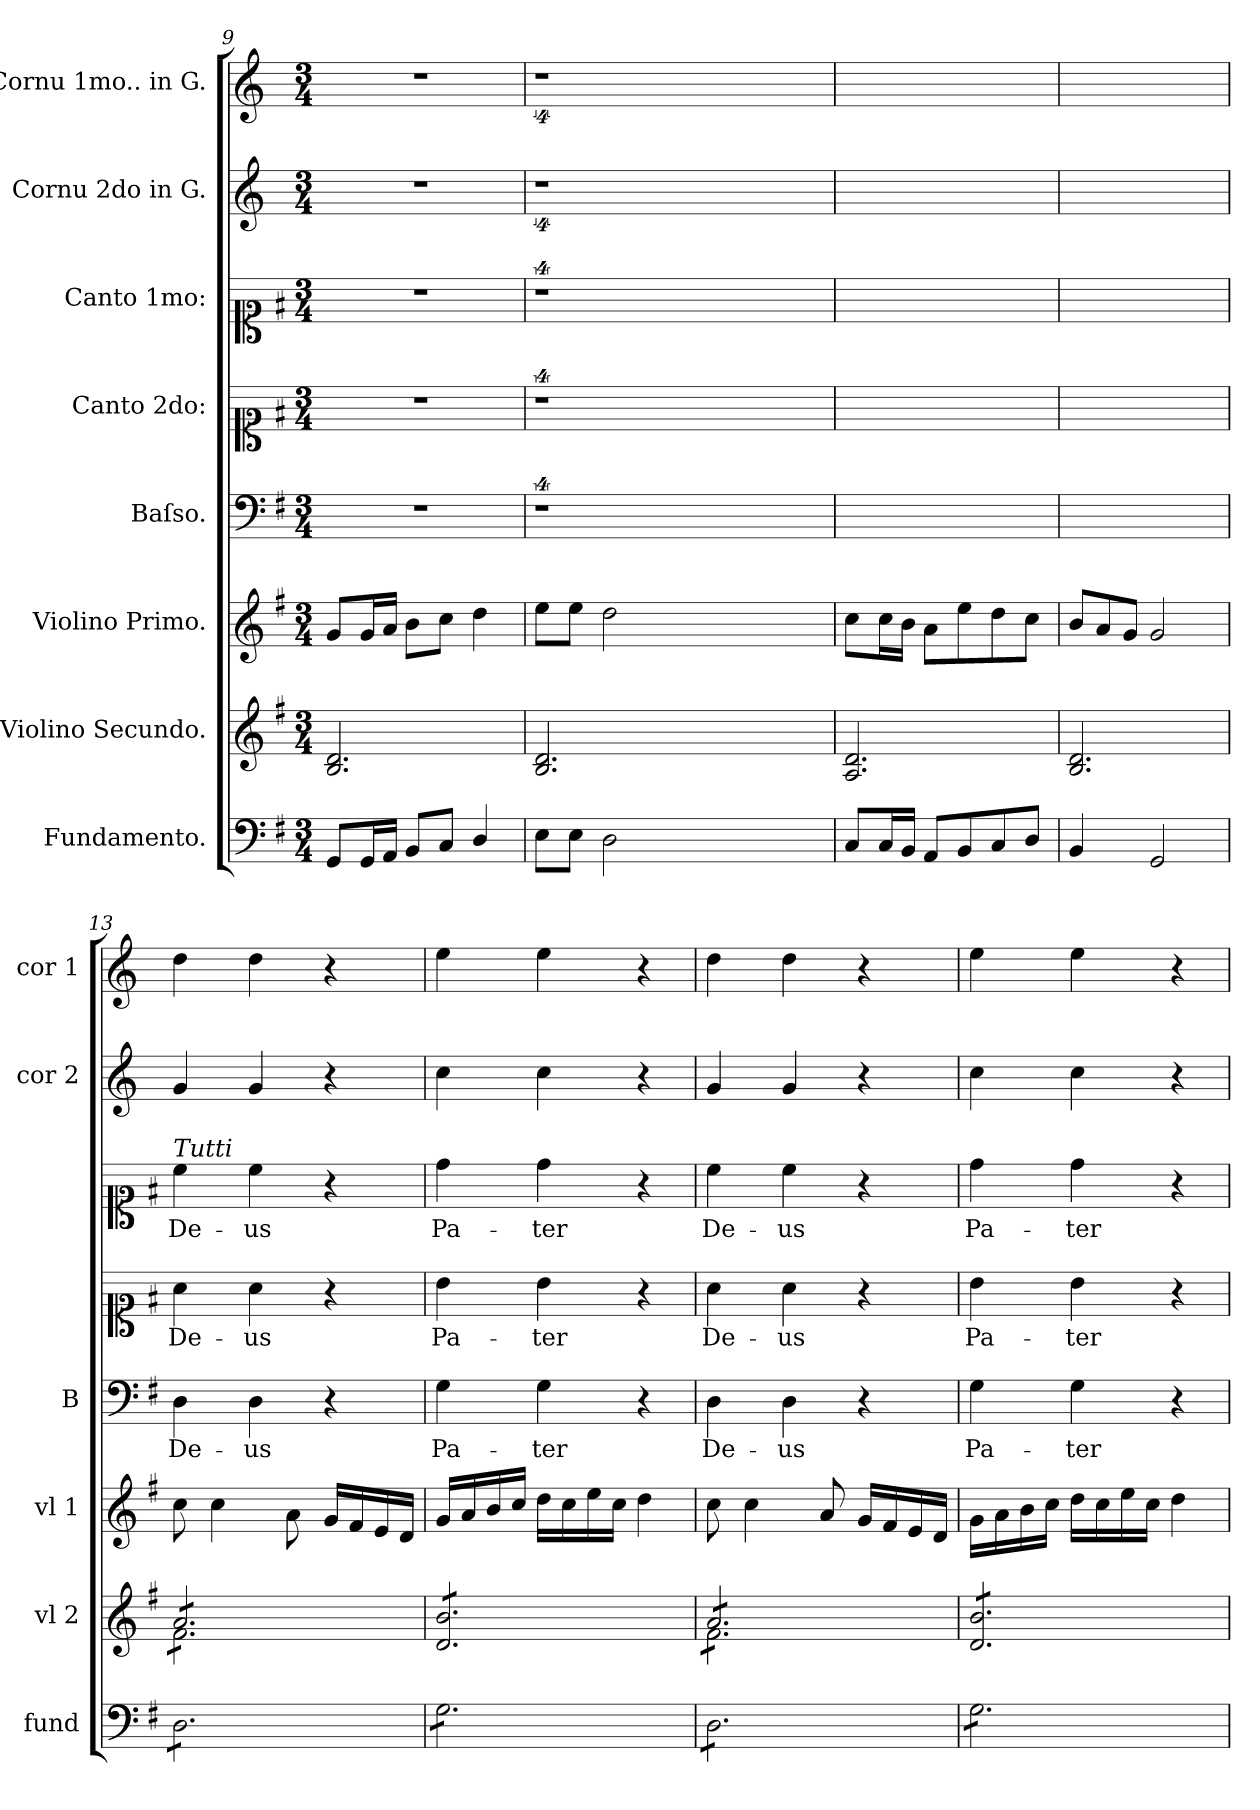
**kern	**kern	**kern	**kern	**text	**kern	**text	**kern	**text	**kern	**kern
*part8	*part7	*part6	*part5	*part5	*part4	*part4	*part3	*part3	*part2	*part1
*staff8	*staff7	*staff6	*staff5	*staff5	*staff4	*staff4	*staff3	*staff3	*staff2	*staff1
*I"Fundamento.	*I"Violino Secundo.	*I"Violino Primo.	*I"Baſso.	*	*I"Canto 2do:	*	*I"Canto 1mo:	*	*I"Cornu 2do in G.	*I"Cornu 1mo.. in G.
*I'fund	*I'vl 2	*I'vl 1	*I'B	*	*	*	*	*	*I'cor 2	*I'cor 1
*clefF4	*clefG2	*clefG2	*clefF4	*	*clefC1	*	*clefC1	*	*clefG2	*clefG2
*	*	*	*	*	*	*	*	*	*ITrd3c5	*ITrd3c5
*k[f#]	*k[f#]	*k[f#]	*k[f#]	*	*k[f#]	*	*k[f#]	*	*k[f#]	*k[f#]
*G:	*G:	*G:	*G:	*	*G:	*	*G:	*	*G:	*G:
*M3/4	*M3/4	*M3/4	*M3/4	*	*M3/4	*	*M3/4	*	*M3/4	*M3/4
=9	=9	=9	=9	=9	=9	=9	=9	=9	=9	=9
8GG/L	2.B/ 2.d/	8g/L	2.r	.	2.r	.	2.r	.	2.r	2.r
16GG/L	.	16g/L	.	.	.	.	.	.	.	.
16AA/JJ	.	16a/JJ	.	.	.	.	.	.	.	.
8BB/L	.	8b\L	.	.	.	.	.	.	.	.
8C/J	.	8cc\J	.	.	.	.	.	.	.	.
4D/	.	4dd\	.	.	.	.	.	.	.	.
=10	=10	=10	=10	=10	=10	=10	=10	=10	=10	=10
8E\L	2.B/ 2.d/	8ee\L	4%9r	.	4%9r	.	4%9r	.	4%9r	4%9r
8E\J	.	8ee\J	.	.	.	.	.	.	.	.
2D\	.	2dd\	.	.	.	.	.	.	.	.
1.ryy	1.ryy	1.ryy	.	.	.	.	.	.	.	.
=11	=11	=11	=11	=11	=11	=11	=11	=11	=11	=11
8C/L	2.A/ 2.d/	8cc\L	2.ryy	.	2.ryy	.	2.ryy	.	2.ryy	2.ryy
16C/L	.	16cc\L	.	.	.	.	.	.	.	.
16BB/JJ	.	16b\JJ	.	.	.	.	.	.	.	.
8AA/L	.	8a\L	.	.	.	.	.	.	.	.
8BB/	.	8ee\	.	.	.	.	.	.	.	.
8C/	.	8dd\	.	.	.	.	.	.	.	.
8D/J	.	8cc\J	.	.	.	.	.	.	.	.
=12	=12	=12	=12	=12	=12	=12	=12	=12	=12	=12
*	*	*Xtuplet	*	*	*	*	*	*	*	*
4BB/	2.B/ 2.d/	12b/L	2.ryy	.	2.ryy	.	2.ryy	.	2.ryy	2.ryy
.	.	12a/	.	.	.	.	.	.	.	.
.	.	12g/J	.	.	.	.	.	.	.	.
2GG/	.	2g/	.	.	.	.	.	.	.	.
=13	=13	=13	=13	=13	=13	=13	=13	=13	=13	=13
*	*^	*	*	*	*	*	*	*	*	*
!	!	!	!	!	!	!	!	!LO:TX:a:i:t=Tutti	!	!	!
*tremolo	*	*	*	*	*	*	*	*	*	*	*
*	*tremolo	*	*	*	*	*	*	*	*	*	*
8D\L	8a/L	8f#\L	8cc\	4D\	De-	4a\	De-	4cc\	De-	4d/	4a\
8D\	8a/	8f#\	4cc\	.	.	.	.	.	.	.	.
8D\	8a/	8f#\	.	4D\	-us	4a\	-us	4cc\	-us	4d/	4a\
8D\	8a/	8f#\	8a\	.	.	.	.	.	.	.	.
8D\	8a/	8f#\	16g/LL	4r	.	4r	.	4r	.	4r	4r
.	.	.	16f#/	.	.	.	.	.	.	.	.
8D\J	8a/J	8f#\J	16e/	.	.	.	.	.	.	.	.
.	.	.	16d/JJ	.	.	.	.	.	.	.	.
*	*v	*v	*	*	*	*	*	*	*	*	*
=14	=14	=14	=14	=14	=14	=14	=14	=14	=14	=14
8G\L	8d/ 8b/L	16g/LL	4G\	Pa-	4b\	Pa-	4dd\	Pa-	4g\	4b\
.	.	16a/	.	.	.	.	.	.	.	.
8G\	8d/ 8b/	16b/	.	.	.	.	.	.	.	.
.	.	16cc/JJ	.	.	.	.	.	.	.	.
8G\	8d/ 8b/	16dd\LL	4G\	-ter	4b\	-ter	4dd\	-ter	4g\	4b\
.	.	16cc\	.	.	.	.	.	.	.	.
8G\	8d/ 8b/	16ee\	.	.	.	.	.	.	.	.
.	.	16cc\JJ	.	.	.	.	.	.	.	.
8G\	8d/ 8b/	4dd\	4r	.	4r	.	4r	.	4r	4r
8G\J	8d/ 8b/J	.	.	.	.	.	.	.	.	.
=15	=15	=15	=15	=15	=15	=15	=15	=15	=15	=15
*	*^	*	*	*	*	*	*	*	*	*
!	!	!	!	!	!	!	!LO:LY:i	!	!	!	!
8D\L	8a/L	8f#\L	8cc\	4D\	De-	4a\	De-	4cc\	De-	4d/	4a\
8D\	8a/	8f#\	4cc\	.	.	.	.	.	.	.	.
!	!	!	!	!	!	!	!LO:LY:i	!	!	!	!
8D\	8a/	8f#\	.	4D\	-us	4a\	-us	4cc\	-us	4d/	4a\
8D\	8a/	8f#\	8a/	.	.	.	.	.	.	.	.
8D\	8a/	8f#\	16g/LL	4r	.	4r	.	4r	.	4r	4r
.	.	.	16f#/	.	.	.	.	.	.	.	.
8D\J	8a/J	8f#\J	16e/	.	.	.	.	.	.	.	.
.	.	.	16d/JJ	.	.	.	.	.	.	.	.
*	*v	*v	*	*	*	*	*	*	*	*	*
=16	=16	=16	=16	=16	=16	=16	=16	=16	=16	=16
!	!	!	!	!	!	!LO:LY:i	!	!	!	!
8G\L	8d/ 8b/L	16g\LL	4G\	Pa-	4b\	Pa-	4dd\	Pa-	4g\	4b\
.	.	16a\	.	.	.	.	.	.	.	.
8G\	8d/ 8b/	16b\	.	.	.	.	.	.	.	.
.	.	16cc\JJ	.	.	.	.	.	.	.	.
!	!	!	!	!	!	!LO:LY:i	!	!	!	!
8G\	8d/ 8b/	16dd\LL	4G\	-ter	4b\	-ter	4dd\	-ter	4g\	4b\
.	.	16cc\	.	.	.	.	.	.	.	.
8G\	8d/ 8b/	16ee\	.	.	.	.	.	.	.	.
.	.	16cc\JJ	.	.	.	.	.	.	.	.
8G\	8d/ 8b/	4dd\	4r	.	4r	.	4r	.	4r	4r
8G\J	8d/ 8b/J	.	.	.	.	.	.	.	.	.
*	*Xtremolo	*	*	*	*	*	*	*	*	*
*Xtremolo	*	*	*	*	*	*	*	*	*	*
=	=	=	=	=	=	=	=	=	=	=
*-	*-	*-	*-	*-	*-	*-	*-	*-	*-	*-
